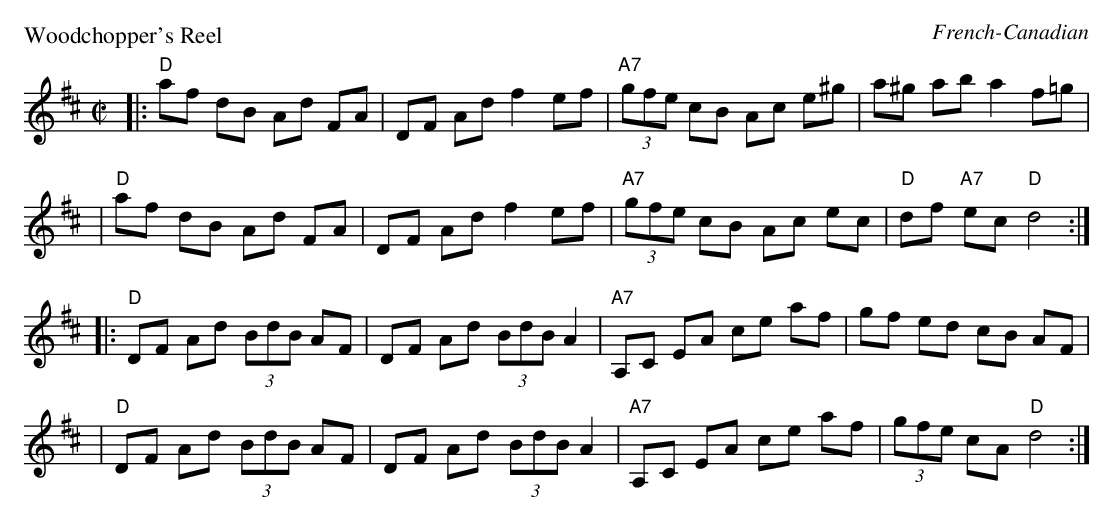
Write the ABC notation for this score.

X:1
P: Woodchopper's Reel
O: French-Canadian
M: C|
L: 1/8
K: D
|: "D"af dB Ad FA | DF Ad f2 ef | "A7"(3gfe cB Ac e^g | a^g ab a2 f=g |
|  "D"af dB Ad FA | DF Ad f2 ef | "A7"(3gfe cB Ac ec | "D"df "A7"ec "D"d4 :|
|: "D"DF Ad (3BdB AF | DF Ad (3BdB A2 | "A7"A,C EA ce af | gf ed cB AF |
|  "D"DF Ad (3BdB AF | DF Ad (3BdB A2 | "A7"A,C EA ce af | (3gfe cA "D"d4 :|
